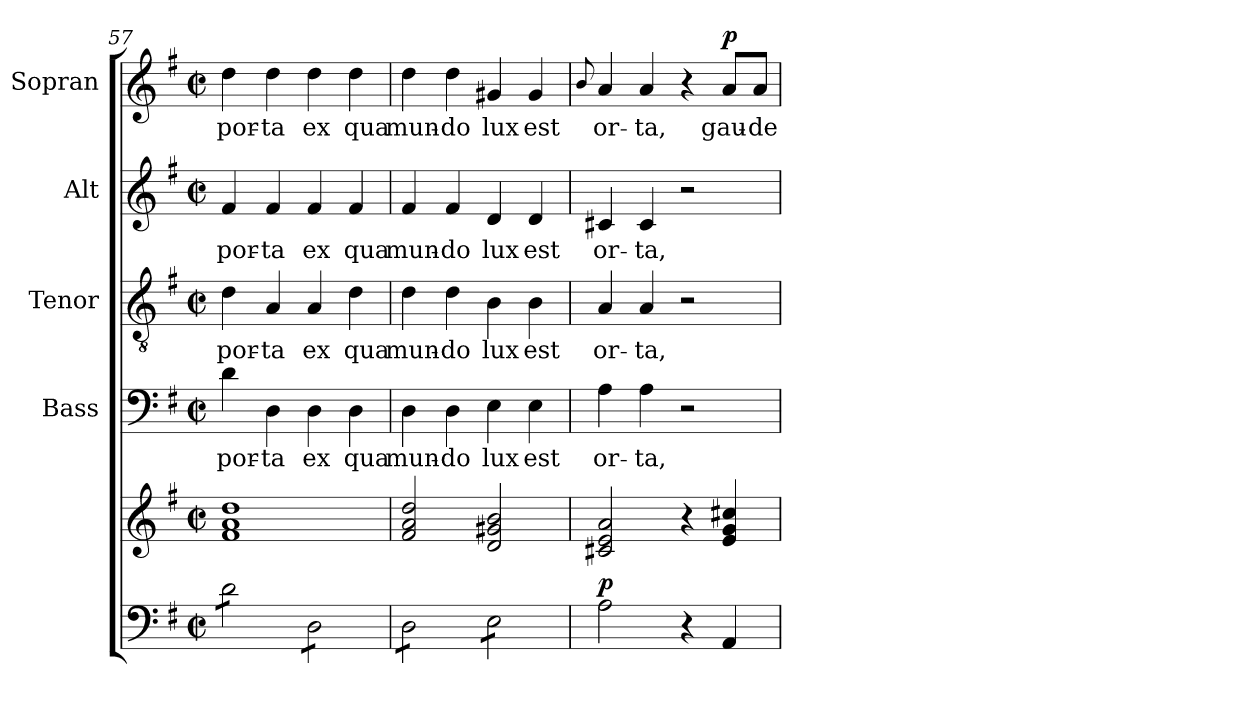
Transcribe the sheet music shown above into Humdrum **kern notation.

**kern	**kern	**dynam	**kern	**text	**kern	**text	**kern	**text	**kern	**text	**dynam
*part5	*part5	*part5	*part4	*part4	*part3	*part3	*part2	*part2	*part1	*part1	*part1
*staff6	*staff5	*staff5/6	*staff4	*staff4	*staff3	*staff3	*staff2	*staff2	*staff1	*staff1	*staff1
*	*	*	*I"Bass	*	*I"Tenor	*	*I"Alt	*	*I"Sopran	*	*
*	*	*	*I'B.	*	*I'T.	*	*I'A.	*	*I'S.	*	*
!!LO:LB:g=z
*clefF4	*clefG2	*	*clefF4	*	*clefGv2	*	*clefG2	*	*clefG2	*	*
*k[f#]	*k[f#]	*	*k[f#]	*	*k[f#]	*	*k[f#]	*	*k[f#]	*	*
*G:	*G:	*	*G:	*	*G:	*	*G:	*	*G:	*	*
*M2/2	*M2/2	*	*M2/2	*	*M2/2	*	*M2/2	*	*M2/2	*	*
*met(c|)	*met(c|)	*	*met(c|)	*	*met(c|)	*	*met(c|)	*	*met(c|)	*	*
=57	=57	=57	=57	=57	=57	=57	=57	=57	=57	=57	=57
!	!	!	!	!LO:LY:b	!	!LO:LY:b	!	!LO:LY:b	!	!LO:LY:b	!
*tremolo	*	*	*	*	*	*	*	*	*	*	*
8d\L	1f# 1a 1dd	.	4d\	por-	4d\	por-	4f#/	por-	4dd\	por-	.
8d\	.	.	.	.	.	.	.	.	.	.	.
!	!	!	!	!LO:LY:b	!	!LO:LY:b	!	!LO:LY:b	!	!LO:LY:b	!
8d\	.	.	4D\	-ta	4A/	-ta	4f#/	-ta	4dd\	-ta	.
8d\J	.	.	.	.	.	.	.	.	.	.	.
!	!	!	!	!LO:LY:b	!	!LO:LY:b	!	!LO:LY:b	!	!LO:LY:b	!
8D\L	.	.	4D\	ex	4A/	ex	4f#/	ex	4dd\	ex	.
8D\	.	.	.	.	.	.	.	.	.	.	.
!	!	!	!	!LO:LY:b	!	!LO:LY:b	!	!LO:LY:b	!	!LO:LY:b	!
8D\	.	.	4D\	qua	4d\	qua	4f#/	qua	4dd\	qua	.
8D\J	.	.	.	.	.	.	.	.	.	.	.
=58	=58	=58	=58	=58	=58	=58	=58	=58	=58	=58	=58
!	!	!	!	!LO:LY:b	!	!LO:LY:b	!	!LO:LY:b	!	!LO:LY:b	!
8D\L	2f#/ 2a/ 2dd/	.	4D\	mun-	4d\	mun-	4f#/	mun-	4dd\	mun-	.
8D\	.	.	.	.	.	.	.	.	.	.	.
!	!	!	!	!LO:LY:b	!	!LO:LY:b	!	!LO:LY:b	!	!LO:LY:b	!
8D\	.	.	4D\	-do	4d\	-do	4f#/	-do	4dd\	-do	.
8D\J	.	.	.	.	.	.	.	.	.	.	.
!	!	!	!	!LO:LY:b	!	!LO:LY:b	!	!LO:LY:b	!	!LO:LY:b	!
8E\L	2d/ 2g#X/ 2b/	.	4E\	lux	4B\	lux	4d/	lux	4g#X/	lux	.
8E\	.	.	.	.	.	.	.	.	.	.	.
!	!	!	!	!LO:LY:b	!	!LO:LY:b	!	!LO:LY:b	!	!LO:LY:b	!
8E\	.	.	4E\	est	4B\	est	4d/	est	4g#/	est	.
8E\J	.	.	.	.	.	.	.	.	.	.	.
*Xtremolo	*	*	*	*	*	*	*	*	*	*	*
=59	=59	=59	=59	=59	=59	=59	=59	=59	=59	=59	=59
.	.	.	.	.	.	.	.	.	8qqb/	.	.
!	!	!LO:DY:a=2	!	!LO:LY:b	!	!LO:LY:b	!	!LO:LY:b	!	!LO:LY:b	!
2A\	2c#X/ 2e/ 2a/	p	4A\	or-	4A/	or-	4c#X/	or-	4a/	or-	.
!	!	!	!	!LO:LY:b	!	!LO:LY:b	!	!LO:LY:b	!	!LO:LY:b	!
.	.	.	4A\	-ta,	4A/	-ta,	4c#/	-ta,	4a/	-ta,	.
4r	4r	.	2r	.	2r	.	2r	.	4r	.	.
!	!	!	!	!	!	!	!	!	!	!LO:LY:b	!LO:DY:a
4AA/	4e/ 4g/ 4cc#X/	.	.	.	.	.	.	.	8a/L	gau-	p
!	!	!	!	!	!	!	!	!	!	!LO:LY:b	!
.	.	.	.	.	.	.	.	.	8a/J	-de	.
=	=	=	=	=	=	=	=	=	=	=	=
*-	*-	*-	*-	*-	*-	*-	*-	*-	*-	*-	*-
